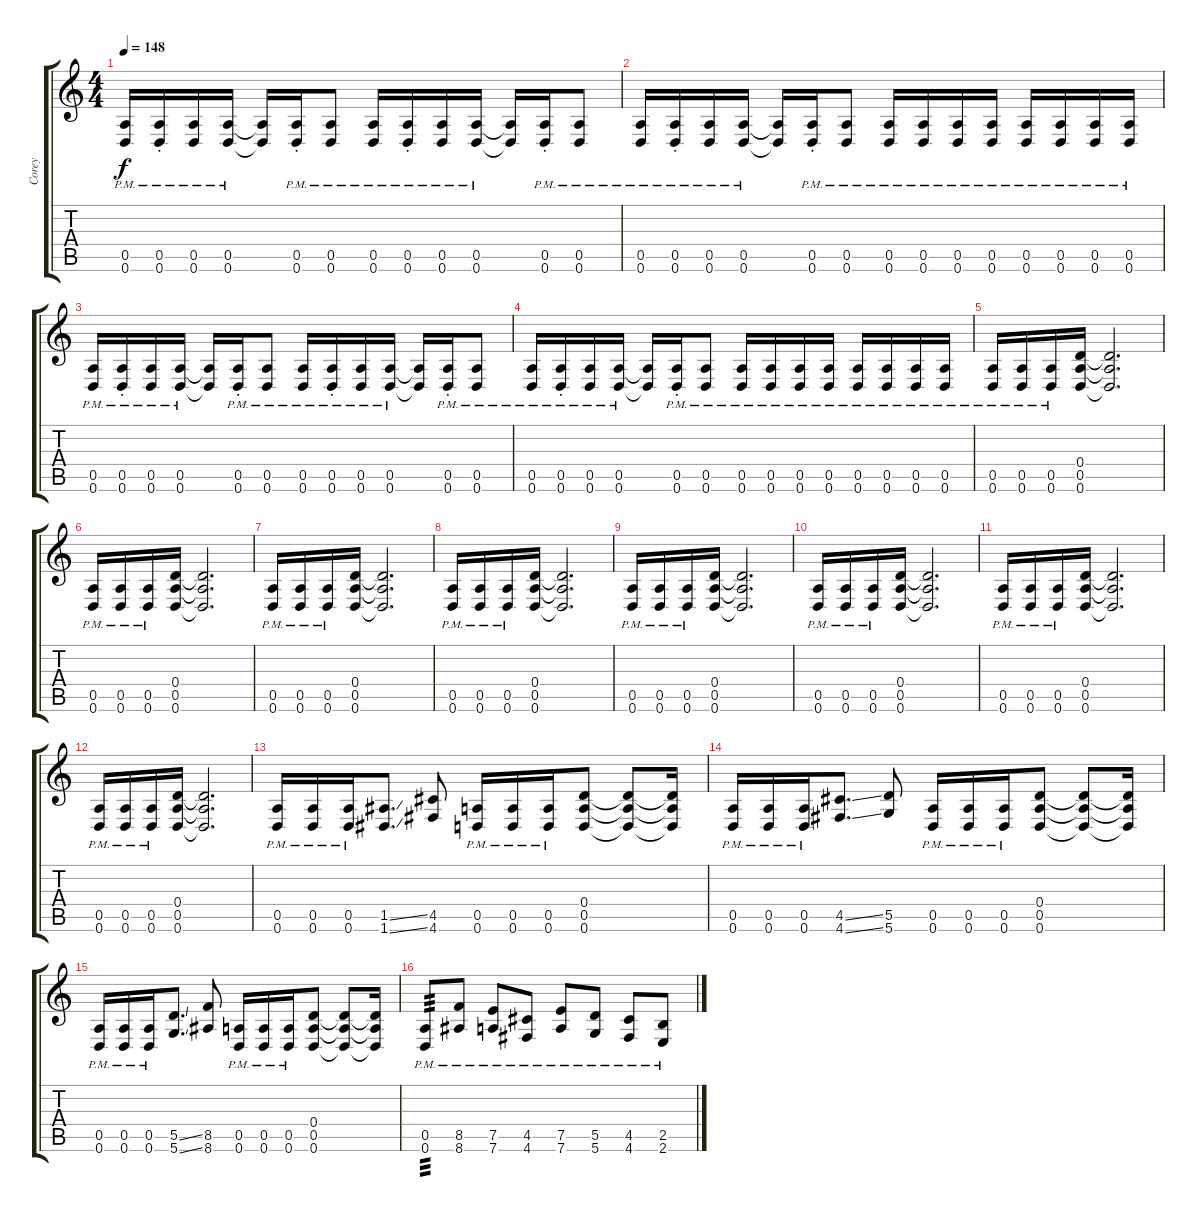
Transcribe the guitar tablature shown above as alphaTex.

\track ("Corey" "Corey") {instrument distortionguitar}
\staff {score tabs}
\tuning (E4 B3 G3 D3 A2 D2) {hide}
\ts (4 4)
\tempo 148
\clef g2
\ks c
(0.5{pm} 0.6{pm}).16{dy f} (0.5{pm st} 0.6{pm}).16 (0.5{pm} 0.6{pm}).16 (0.5{pm} 0.6{pm}).16 (0.5{t} 0.6{t}).16 (0.5{pm st} 0.6{pm}).16 (0.5{pm} 0.6{pm}).8 (0.5{pm} 0.6{pm}).16 (0.5{pm st} 0.6{pm}).16 (0.5{pm} 0.6{pm}).16 (0.5{pm} 0.6{pm}).16 (0.5{t} 0.6{t}).16 (0.5{pm st} 0.6{pm}).16 (0.5{pm} 0.6{pm}).8 |
(0.5{pm} 0.6{pm}).16 (0.5{pm st} 0.6{pm}).16 (0.5{pm} 0.6{pm}).16 (0.5{pm} 0.6{pm}).16 (0.5{t} 0.6{t}).16 (0.5{pm st} 0.6{pm}).16 (0.5{pm} 0.6{pm}).8 (0.5{pm} 0.6{pm}).16 (0.5{pm} 0.6{pm}).16 (0.5{pm} 0.6{pm}).16 (0.5{pm} 0.6{pm}).16 (0.5{pm} 0.6{pm}).16 (0.5{pm} 0.6{pm}).16 (0.5{pm} 0.6{pm}).16 (0.5{pm} 0.6{pm}).16 |
(0.5{pm} 0.6{pm}).16 (0.5{pm st} 0.6{pm}).16 (0.5{pm} 0.6{pm}).16 (0.5{pm} 0.6{pm}).16 (0.5{t} 0.6{t}).16 (0.5{pm st} 0.6{pm}).16 (0.5{pm} 0.6{pm}).8 (0.5{pm} 0.6{pm}).16 (0.5{pm st} 0.6{pm}).16 (0.5{pm} 0.6{pm}).16 (0.5{pm} 0.6{pm}).16 (0.5{t} 0.6{t}).16 (0.5{pm st} 0.6{pm}).16 (0.5{pm} 0.6{pm}).8 |
(0.5{pm} 0.6{pm}).16 (0.5{pm st} 0.6{pm}).16 (0.5{pm} 0.6{pm}).16 (0.5{pm} 0.6{pm}).16 (0.5{t} 0.6{t}).16 (0.5{pm st} 0.6{pm}).16 (0.5{pm} 0.6{pm}).8 (0.5{pm} 0.6{pm}).16 (0.5{pm} 0.6{pm}).16 (0.5{pm} 0.6{pm}).16 (0.5{pm} 0.6{pm}).16 (0.5{pm} 0.6{pm}).16 (0.5{pm} 0.6{pm}).16 (0.5{pm} 0.6{pm}).16 (0.5{pm} 0.6{pm}).16 |
(0.5{pm} 0.6{pm}).16 (0.5{pm} 0.6{pm}).16 (0.5{pm} 0.6{pm}).16 (0.4 0.5 0.6).16 (0.4{t} 0.5{t} 0.6{t}).2{d} |
(0.5{pm} 0.6{pm}).16 (0.5{pm} 0.6{pm}).16 (0.5{pm} 0.6{pm}).16 (0.4 0.5 0.6).16 (0.4{t} 0.5{t} 0.6{t}).2{d} |
(0.5{pm} 0.6{pm}).16 (0.5{pm} 0.6{pm}).16 (0.5{pm} 0.6{pm}).16 (0.4 0.5 0.6).16 (0.4{t} 0.5{t} 0.6{t}).2{d} |
(0.5{pm} 0.6{pm}).16 (0.5{pm} 0.6{pm}).16 (0.5{pm} 0.6{pm}).16 (0.4 0.5 0.6).16 (0.4{t} 0.5{t} 0.6{t}).2{d} |
(0.5{pm} 0.6{pm}).16 (0.5{pm} 0.6{pm}).16 (0.5{pm} 0.6{pm}).16 (0.4 0.5 0.6).16 (0.4{t} 0.5{t} 0.6{t}).2{d} |
(0.5{pm} 0.6{pm}).16 (0.5{pm} 0.6{pm}).16 (0.5{pm} 0.6{pm}).16 (0.4 0.5 0.6).16 (0.4{t} 0.5{t} 0.6{t}).2{d} |
(0.5{pm} 0.6{pm}).16 (0.5{pm} 0.6{pm}).16 (0.5{pm} 0.6{pm}).16 (0.4 0.5 0.6).16 (0.4{t} 0.5{t} 0.6{t}).2{d} |
(0.5{pm} 0.6{pm}).16 (0.5{pm} 0.6{pm}).16 (0.5{pm} 0.6{pm}).16 (0.4 0.5 0.6).16 (0.4{t} 0.5{t} 0.6{t}).2{d} |
(0.5{pm} 0.6{pm}).16 (0.5{pm} 0.6{pm}).16 (0.5{pm} 0.6{pm}).16 (1.5{ss} 1.6{ss}).8{d} (4.5 4.6).8 (0.5{pm} 0.6{pm}).16 (0.5{pm} 0.6{pm}).16 (0.5{pm} 0.6{pm}).16 (0.4 0.5 0.6).8 (0.4{t} 0.5{t} 0.6{t}).8 (0.4{t} 0.5{t} 0.6{t}).16 |
(0.5{pm} 0.6{pm}).16 (0.5{pm} 0.6{pm}).16 (0.5{pm} 0.6{pm}).16 (4.5{ss} 4.6{ss}).8{d} (5.5 5.6).8 (0.5{pm} 0.6{pm}).16 (0.5{pm} 0.6{pm}).16 (0.5{pm} 0.6{pm}).16 (0.4 0.5 0.6).8 (0.4{t} 0.5{t} 0.6{t}).8 (0.4{t} 0.5{t} 0.6{t}).16 |
(0.5{pm} 0.6{pm}).16 (0.5{pm} 0.6{pm}).16 (0.5{pm} 0.6{pm}).16 (5.5{ss} 5.6{ss}).8{d} (8.5 8.6).8 (0.5{pm} 0.6{pm}).16 (0.5{pm} 0.6{pm}).16 (0.5{pm} 0.6{pm}).16 (0.4 0.5 0.6).8 (0.4{t} 0.5{t} 0.6{t}).8 (0.4{t} 0.5{t} 0.6{t}).16 |
(0.5{pm} 0.6{pm}).8{tp 3} (8.5{pm} 8.6{pm}).8 (7.5{pm} 7.6{pm}).8 (4.5{pm} 4.6{pm}).8 (7.5{pm} 7.6{pm}).8 (5.5{pm} 5.6{pm}).8 (4.5{pm} 4.6{pm}).8 (2.5{pm} 2.6{pm}).8
